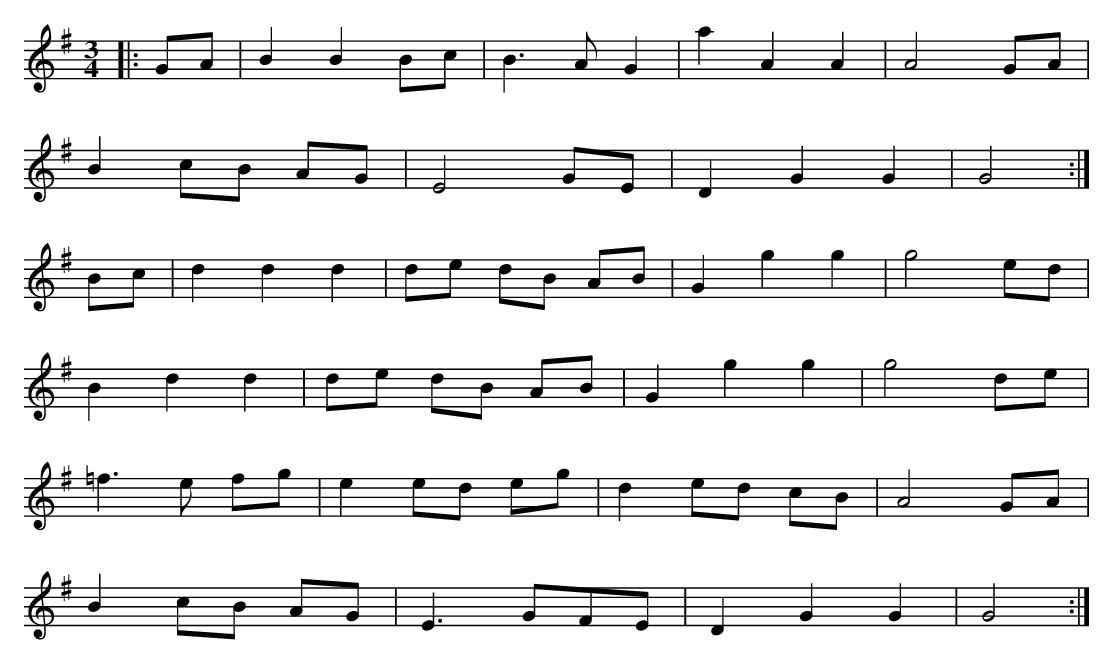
X:1
M:3/4
K:G
|:GA|B2 B2 Bc|B3 A G2|a2 A2 A2|A4 GA|
B2 cB AG|E4 GE|D2 G2 G2|G4:|
Bc|d2 d2 d2|de dB AB|G2 g2 g2|g4 ed|
B2 d2 d2|de dB AB|G2 g2 g2|g4 de|
=f3 e fg|e2 ed eg|d2 ed cB|A4 GA|
B2 cB AG|E3 GFE|D2 G2 G2|G4:|
